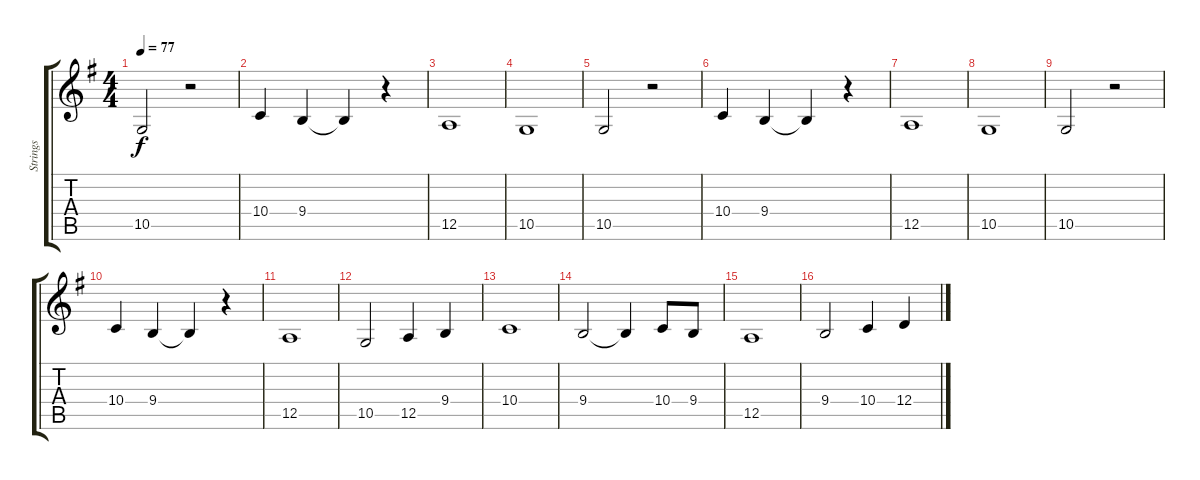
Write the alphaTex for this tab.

\track ("Strings" "Strings") {instrument stringensemble1}
\staff {score tabs}
\tuning (E4 B3 G3 D3 A2 E2) {hide}
\ts (4 4)
\tempo 77
\clef g2
\ks g
10.5.2{dy f volume 7} r.2 |
10.4.4 9.4.4 9.4{t}.4 r.4 |
12.5.1 |
10.5.1 |
10.5.2{volume 7} r.2 |
10.4.4 9.4.4 9.4{t}.4 r.4 |
12.5.1 |
10.5.1 |
10.5.2{volume 7} r.2 |
10.4.4 9.4.4 9.4{t}.4 r.4 |
12.5.1 |
10.5.2 12.5.4 9.4.4 |
10.4.1{volume 11} |
9.4.2 9.4{t}.4 10.4.8 9.4.8 |
12.5.1 |
9.4.2 10.4.4 12.4.4
